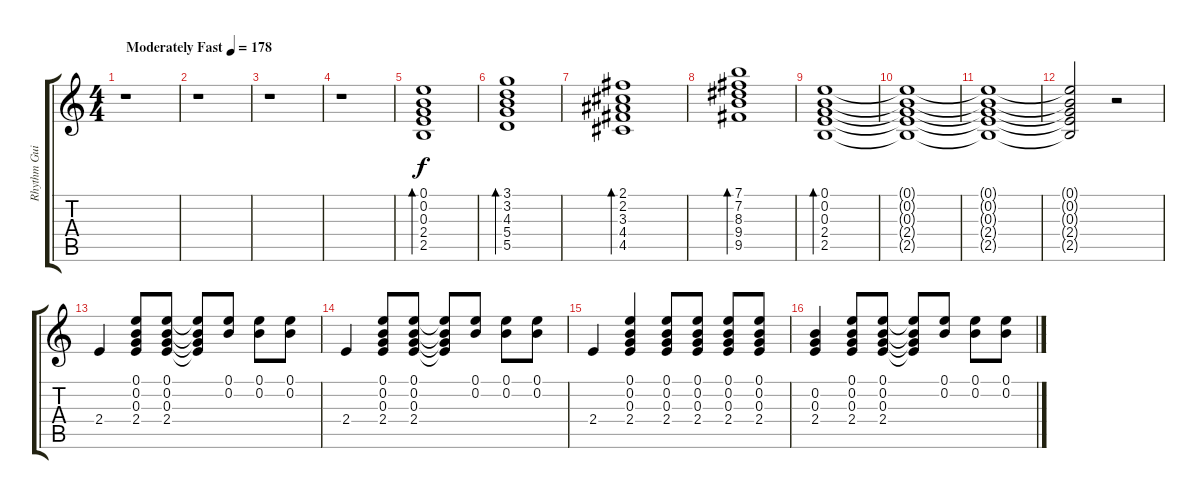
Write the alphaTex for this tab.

\track ("Rhythm Guitar" "Rhythm Gui") {instrument electricguitarclean}
\staff {score tabs}
\tuning (E4 B3 G3 D3 A2 E2) {hide}
\ts (4 4)
\tempo (178 "Moderately Fast")
\clef g2
\ks c
r.1{dy f instrument electricguitarclean} |
r.1 |
r.1 |
r.1 |
(0.1 0.2 0.3 2.4 2.5).1{bd 480} |
(3.1 3.2 4.3 5.4 5.5).1{bd 480} |
(2.1 2.2 3.3 4.4 4.5).1{bd 480} |
(7.1 7.2 8.3 9.4 9.5).1{bd 480} |
(0.1 0.2 0.3 2.4 2.5).1{bd 480} |
(0.1{t} 0.2{t} 0.3{t} 2.4{t} 2.5{t}).1 |
(0.1{t} 0.2{t} 0.3{t} 2.4{t} 2.5{t}).1 |
(0.1{t} 0.2{t} 0.3{t} 2.4{t} 2.5{t}).2 r.2 |
2.4.4 (0.1 0.2 0.3 2.4).8 (0.1 0.2 0.3 2.4).8 (0.1{t} 0.2{t} 0.3{t} 2.4{t}).8 (0.1 0.2).8 (0.1 0.2).8 (0.1 0.2).8 |
2.4.4 (0.1 0.2 0.3 2.4).8 (0.1 0.2 0.3 2.4).8 (0.1{t} 0.2{t} 0.3{t} 2.4{t}).8 (0.1 0.2).8 (0.1 0.2).8 (0.1 0.2).8 |
2.4.4 (0.1 0.2 0.3 2.4).4 (0.1 0.2 0.3 2.4).8 (0.1 0.2 0.3 2.4).8 (0.1 0.2 0.3 2.4).8 (0.1 0.2 0.3 2.4).8 |
(0.2 0.3 2.4).4 (0.1 0.2 0.3 2.4).8 (0.1 0.2 0.3 2.4).8 (0.1{t} 0.2{t} 0.3{t} 2.4{t}).8 (0.1 0.2).8 (0.1 0.2).8 (0.1 0.2).8
